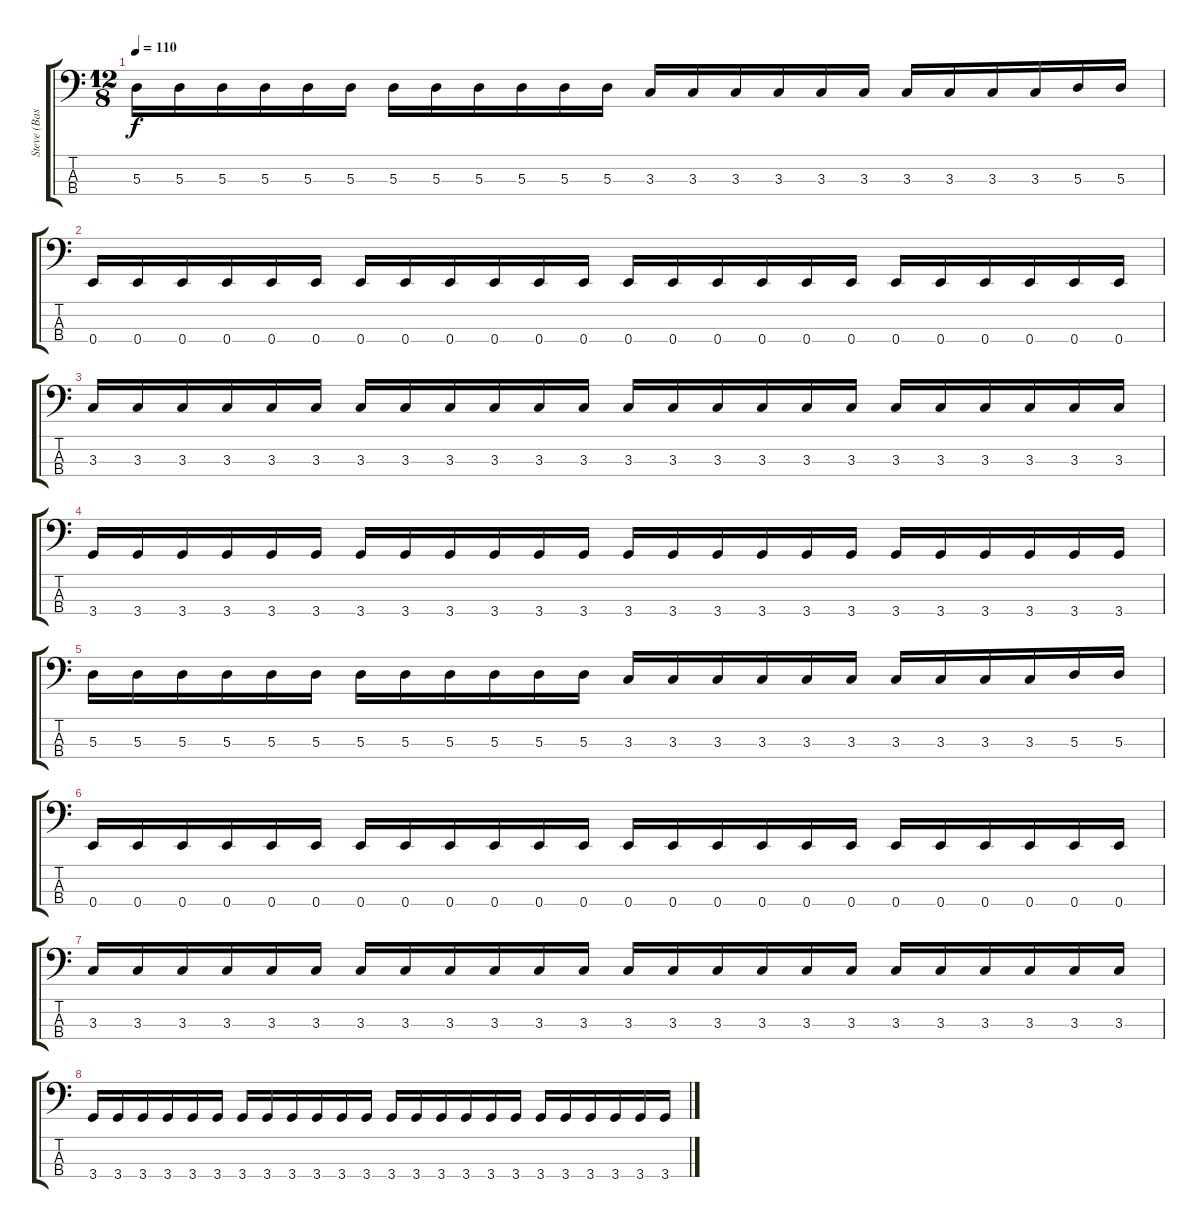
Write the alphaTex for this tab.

\track ("Steve (Bass)" "Steve (Bas") {instrument electricbasspick}
\staff {score tabs}
\tuning (G2 D2 A1 E1) {hide}
\ts (12 8)
\tempo 110
\clef f4
\ks c
5.3.16{dy f} 5.3.16 5.3.16 5.3.16 5.3.16 5.3.16 5.3.16 5.3.16 5.3.16 5.3.16 5.3.16 5.3.16 3.3.16 3.3.16 3.3.16 3.3.16 3.3.16 3.3.16 3.3.16 3.3.16 3.3.16 3.3.16 5.3.16 5.3.16 |
0.4.16 0.4.16 0.4.16 0.4.16 0.4.16 0.4.16 0.4.16 0.4.16 0.4.16 0.4.16 0.4.16 0.4.16 0.4.16 0.4.16 0.4.16 0.4.16 0.4.16 0.4.16 0.4.16 0.4.16 0.4.16 0.4.16 0.4.16 0.4.16 |
3.3.16 3.3.16 3.3.16 3.3.16 3.3.16 3.3.16 3.3.16 3.3.16 3.3.16 3.3.16 3.3.16 3.3.16 3.3.16 3.3.16 3.3.16 3.3.16 3.3.16 3.3.16 3.3.16 3.3.16 3.3.16 3.3.16 3.3.16 3.3.16 |
3.4.16 3.4.16 3.4.16 3.4.16 3.4.16 3.4.16 3.4.16 3.4.16 3.4.16 3.4.16 3.4.16 3.4.16 3.4.16 3.4.16 3.4.16 3.4.16 3.4.16 3.4.16 3.4.16 3.4.16 3.4.16 3.4.16 3.4.16 3.4.16 |
5.3.16 5.3.16 5.3.16 5.3.16 5.3.16 5.3.16 5.3.16 5.3.16 5.3.16 5.3.16 5.3.16 5.3.16 3.3.16 3.3.16 3.3.16 3.3.16 3.3.16 3.3.16 3.3.16 3.3.16 3.3.16 3.3.16 5.3.16 5.3.16 |
0.4.16 0.4.16 0.4.16 0.4.16 0.4.16 0.4.16 0.4.16 0.4.16 0.4.16 0.4.16 0.4.16 0.4.16 0.4.16 0.4.16 0.4.16 0.4.16 0.4.16 0.4.16 0.4.16 0.4.16 0.4.16 0.4.16 0.4.16 0.4.16 |
3.3.16 3.3.16 3.3.16 3.3.16 3.3.16 3.3.16 3.3.16 3.3.16 3.3.16 3.3.16 3.3.16 3.3.16 3.3.16 3.3.16 3.3.16 3.3.16 3.3.16 3.3.16 3.3.16 3.3.16 3.3.16 3.3.16 3.3.16 3.3.16 |
3.4.16 3.4.16 3.4.16 3.4.16 3.4.16 3.4.16 3.4.16 3.4.16 3.4.16 3.4.16 3.4.16 3.4.16 3.4.16 3.4.16 3.4.16 3.4.16 3.4.16 3.4.16 3.4.16 3.4.16 3.4.16 3.4.16 3.4.16 3.4.16
